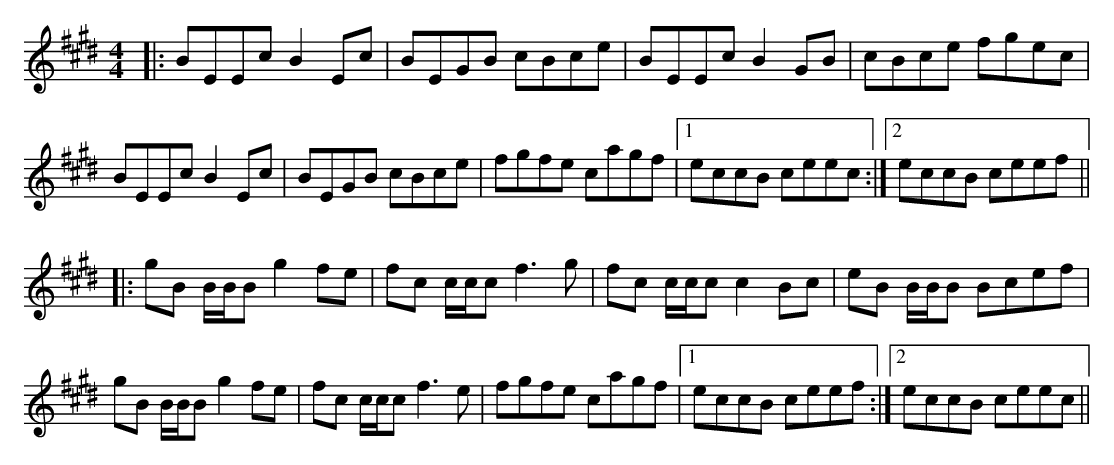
X:1
M:4/4
K:E
|:BEEcB2Ec|BEGB cBce|BEEcB2GB|cBce fgec|
BEEcB2Ec|BEGB cBce|fgfe cagf|1 eccB ceec:|2 eccB ceef||
|:gB B/B/B g2 fe|fc c/c/cf3 g|fc c/c/c c2 Bc|eB B/B/B Bcef|
gB B/B/B g2 fe|fc c/c/cf3 e|fgfe cagf|1 eccB ceef:|2 eccB ceec||
